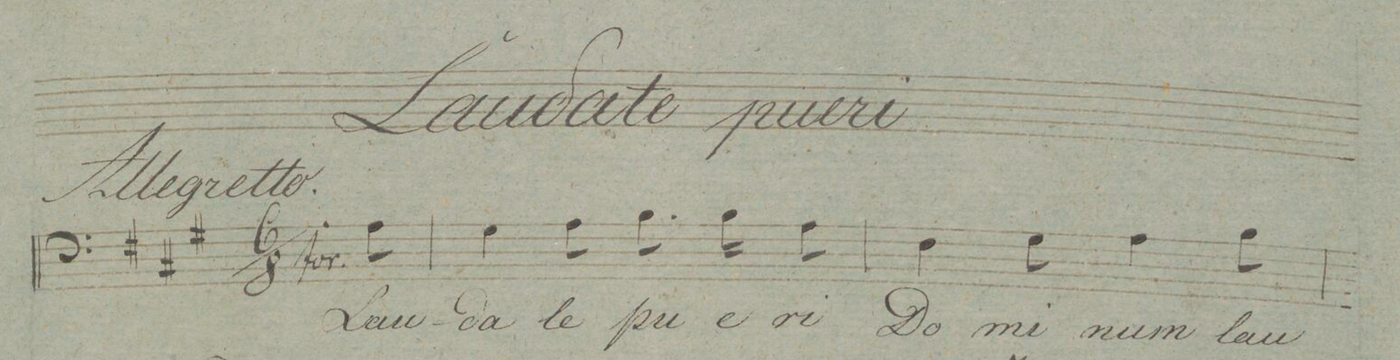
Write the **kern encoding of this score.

**kern	**text	**dynam
*I"Baſso.	*	*
*clefF4	*	*
*k[f#c#g#]	*	*
*M6/8	*	*
8A\	Lau-	f
=1	=1	=1
4G#\	-da-	.
8A\	-le	.
8.B\	pu-	.
16B\	-e-	.
8A\	-ri	.
=2	=2	=2
4F#\	Do-	.
8G#\	-mi-	.
4A\	-num	.
8B\	lau-	.
=3	=3	=3
*-	*-	*-
